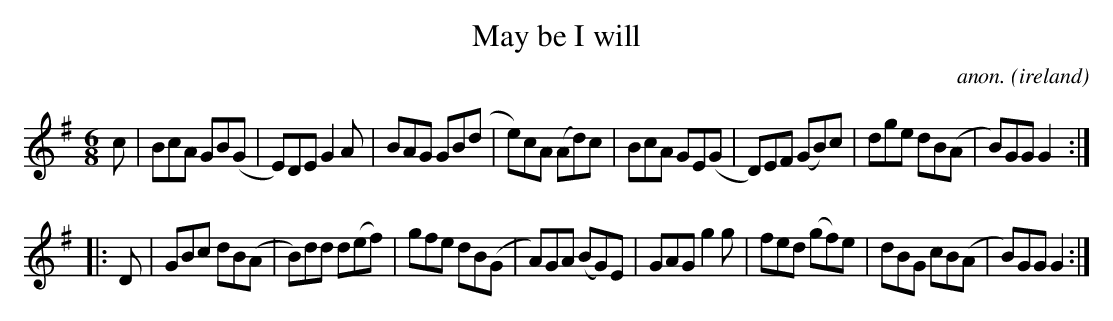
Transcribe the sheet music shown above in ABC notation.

X:1
T:May be I will
O:ireland
C:anon.
M:6/8
L:1/8
K:G
c|BcA GB(G|E)DE G2A|BAG GB(d|e)cA (Ad)c|BcA GE(G|D)EF (GB)c|dge dB(A|B)GG G2:|
|:D|GBc dB(A|B)dd d(ef)|gfe dB(G|A)GA (BG)E|GAG g2g|fed (gf)e|dBG cB(A|B)GG G2:|
